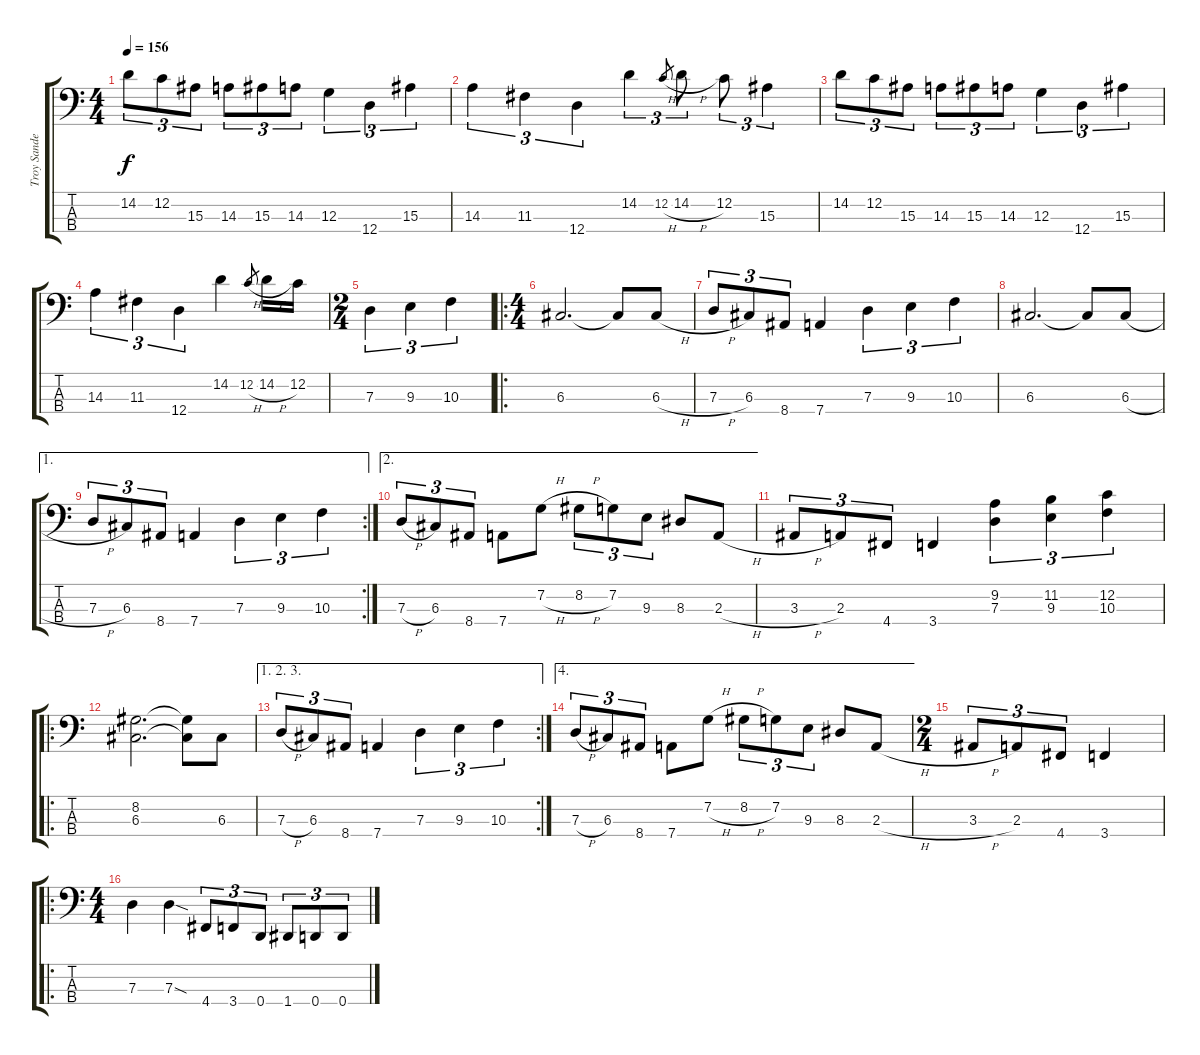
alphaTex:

\track ("Troy Sanders" "Troy Sande") {instrument electricbassfinger}
\staff {score tabs}
\tuning (F2 C2 G1 D1) {hide}
\ts (4 4)
\tempo 156
\clef f4
\ks c
14.2.8{tu (3 2) dy f} 12.2.8{tu (3 2)} 15.3.8{tu (3 2)} 14.3.8{tu (3 2)} 15.3.8{tu (3 2)} 14.3.8{tu (3 2)} 12.3.4{tu (3 2)} 12.4.4{tu (3 2)} 15.3.4{tu (3 2)} |
14.3.4{tu (3 2)} 11.3.4{tu (3 2)} 12.4.4{tu (3 2)} 14.2.4{tu (3 2)} 12.2{h}.8{gr} 14.2{h}.8{tu (3 2)} 12.2.8{tu (3 2)} 15.3.4{tu (3 2)} |
14.2.8{tu (3 2)} 12.2.8{tu (3 2)} 15.3.8{tu (3 2)} 14.3.8{tu (3 2)} 15.3.8{tu (3 2)} 14.3.8{tu (3 2)} 12.3.4{tu (3 2)} 12.4.4{tu (3 2)} 15.3.4{tu (3 2)} |
14.3.4{tu (3 2)} 11.3.4{tu (3 2)} 12.4.4{tu (3 2)} 14.2.4 12.2{h}.8{gr} 14.2{h}.16 12.2.16 |
\ts (2 4)
7.3.4{tu (3 2)} 9.3.4{tu (3 2)} 10.3.4{tu (3 2)} |
\ro
\ts (4 4)
6.3.2{d} 6.3{t}.8 6.3{h}.8 |
7.3{h}.8{tu (3 2)} 6.3.8{tu (3 2)} 8.4.8{tu (3 2)} 7.4.4 7.3.4{tu (3 2)} 9.3.4{tu (3 2)} 10.3.4{tu (3 2)} |
6.3.2{d} 6.3{t}.8 6.3{h}.8 |
\ae 1
\rc 2
7.3{h}.8{tu (3 2)} 6.3.8{tu (3 2)} 8.4.8{tu (3 2)} 7.4.4 7.3.4{tu (3 2)} 9.3.4{tu (3 2)} 10.3.4{tu (3 2)} |
\ae 2
7.3{h}.8{tu (3 2)} 6.3.8{tu (3 2)} 8.4.8{tu (3 2)} 7.4.8 7.2{h}.8 8.2{h}.8{tu (3 2)} 7.2.8{tu (3 2)} 9.3.8{tu (3 2)} 8.3.8 2.3{h}.8 |
3.3{h}.8{tu (3 2)} 2.3.8{tu (3 2)} 4.4.8{tu (3 2)} 3.4.4 (9.2 7.3).4{tu (3 2)} (11.2 9.3).4{tu (3 2)} (12.2 10.3).4{tu (3 2)} |
\ro
(8.2 6.3).2{d} (8.2{t} 6.3{t}).8 6.3.8 |
\ae (1 2 3)
\rc 2
7.3{h}.8{tu (3 2)} 6.3.8{tu (3 2)} 8.4.8{tu (3 2)} 7.4.4 7.3.4{tu (3 2)} 9.3.4{tu (3 2)} 10.3.4{tu (3 2)} |
\ae 4
7.3{h}.8{tu (3 2)} 6.3.8{tu (3 2)} 8.4.8{tu (3 2)} 7.4.8 7.2{h}.8 8.2{h}.8{tu (3 2)} 7.2.8{tu (3 2)} 9.3.8{tu (3 2)} 8.3.8 2.3{h}.8 |
\ts (2 4)
3.3{h}.8{tu (3 2)} 2.3.8{tu (3 2)} 4.4.8{tu (3 2)} 3.4.4 |
\ro
\ts (4 4)
7.3.4 7.3{sod}.4 4.4.8{tu (3 2)} 3.4.8{tu (3 2)} 0.4.8{tu (3 2)} 1.4.8{tu (3 2)} 0.4.8{tu (3 2)} 0.4.8{tu (3 2)}
